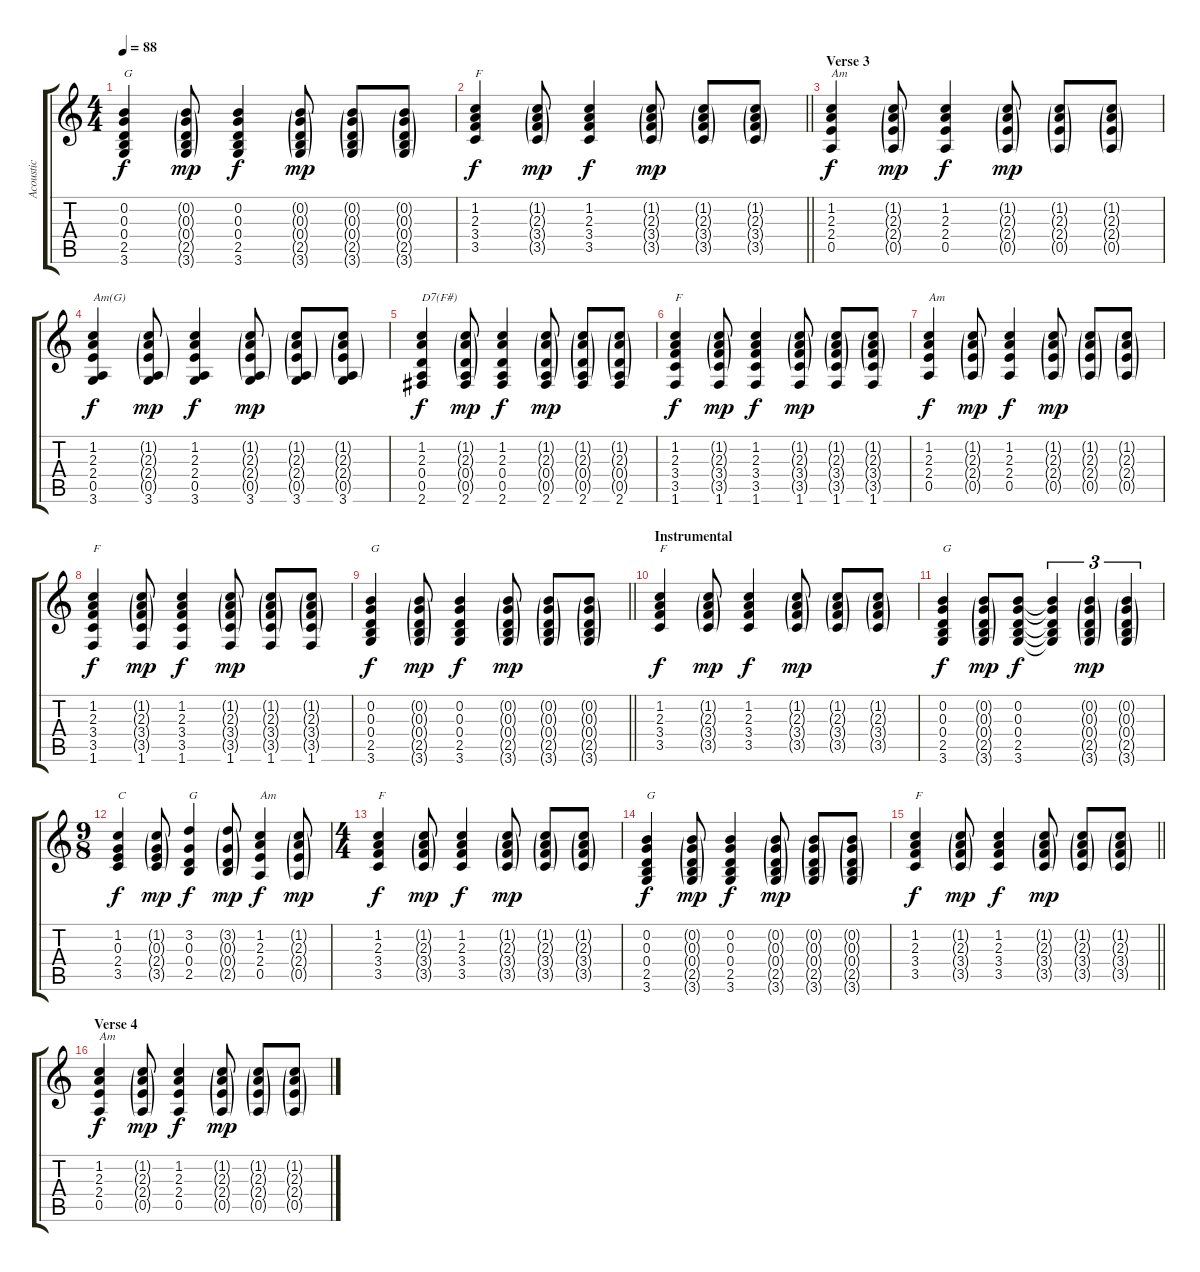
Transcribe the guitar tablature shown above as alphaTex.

\track ("Acoustic" "Acoustic") {instrument acousticguitarsteel}
\staff {score tabs}
\tuning (E4 B3 G3 D3 A2 E2) {hide}
\ts (4 4)
\tempo 88
\clef g2
\ks c
(0.2 0.3 0.4 2.5 3.6).4{txt "G" dy f} (0.2{g} 0.3{g} 0.4{g} 2.5{g} 3.6{g}).8{dy mp} (0.2 0.3 0.4 2.5 3.6).4{dy f} (0.2{g} 0.3{g} 0.4{g} 2.5{g} 3.6{g}).8{dy mp} (0.2{g} 0.3{g} 0.4{g} 2.5{g} 3.6{g}).8 (0.2{g} 0.3{g} 0.4{g} 2.5{g} 3.6{g}).8 |
\barLineRight lightlight
(1.2 2.3 3.4 3.5).4{txt "F" dy f} (1.2{g} 2.3{g} 3.4{g} 3.5{g}).8{dy mp} (1.2 2.3 3.4 3.5).4{dy f} (1.2{g} 2.3{g} 3.4{g} 3.5{g}).8{dy mp} (1.2{g} 2.3{g} 3.4{g} 3.5{g}).8 (1.2{g} 2.3{g} 3.4{g} 3.5{g}).8 |
\section ("" "Verse 3")
(1.2 2.3 2.4 0.5).4{txt "Am" dy f} (1.2{g} 2.3{g} 2.4{g} 0.5{g}).8{dy mp} (1.2 2.3 2.4 0.5).4{dy f} (1.2{g} 2.3{g} 2.4{g} 0.5{g}).8{dy mp} (1.2{g} 2.3{g} 2.4{g} 0.5{g}).8 (1.2{g} 2.3{g} 2.4{g} 0.5{g}).8 |
(1.2 2.3 2.4 0.5 3.6).4{txt "Am(G)" dy f} (1.2{g} 2.3{g} 2.4{g} 0.5{g} 3.6).8{dy mp} (1.2 2.3 2.4 0.5 3.6).4{dy f} (1.2{g} 2.3{g} 2.4{g} 0.5{g} 3.6).8{dy mp} (1.2{g} 2.3{g} 2.4{g} 0.5{g} 3.6).8 (1.2{g} 2.3{g} 2.4{g} 0.5{g} 3.6).8 |
(1.2 2.3 0.4 0.5 2.6).4{txt "D7(F#)" dy f} (1.2{g} 2.3{g} 0.4{g} 0.5{g} 2.6).8{dy mp} (1.2 2.3 0.4 0.5 2.6).4{dy f} (1.2{g} 2.3{g} 0.4{g} 0.5{g} 2.6).8{dy mp} (1.2{g} 2.3{g} 0.4{g} 0.5{g} 2.6).8 (1.2{g} 2.3{g} 0.4{g} 0.5{g} 2.6).8 |
(1.2 2.3 3.4 3.5 1.6).4{txt "F" dy f} (1.2{g} 2.3{g} 3.4{g} 3.5{g} 1.6).8{dy mp} (1.2 2.3 3.4 3.5 1.6).4{dy f} (1.2{g} 2.3{g} 3.4{g} 3.5{g} 1.6).8{dy mp} (1.2{g} 2.3{g} 3.4{g} 3.5{g} 1.6).8 (1.2{g} 2.3{g} 3.4{g} 3.5{g} 1.6).8 |
(1.2 2.3 2.4 0.5).4{txt "Am" dy f} (1.2{g} 2.3{g} 2.4{g} 0.5{g}).8{dy mp} (1.2 2.3 2.4 0.5).4{dy f} (1.2{g} 2.3{g} 2.4{g} 0.5{g}).8{dy mp} (1.2{g} 2.3{g} 2.4{g} 0.5{g}).8 (1.2{g} 2.3{g} 2.4{g} 0.5{g}).8 |
(1.2 2.3 3.4 3.5 1.6).4{txt "F" dy f} (1.2{g} 2.3{g} 3.4{g} 3.5{g} 1.6).8{dy mp} (1.2 2.3 3.4 3.5 1.6).4{dy f} (1.2{g} 2.3{g} 3.4{g} 3.5{g} 1.6).8{dy mp} (1.2{g} 2.3{g} 3.4{g} 3.5{g} 1.6).8 (1.2{g} 2.3{g} 3.4{g} 3.5{g} 1.6).8 |
\barLineRight lightlight
(0.2 0.3 0.4 2.5 3.6).4{txt "G" dy f} (0.2{g} 0.3{g} 0.4{g} 2.5{g} 3.6{g}).8{dy mp} (0.2 0.3 0.4 2.5 3.6).4{dy f} (0.2{g} 0.3{g} 0.4{g} 2.5{g} 3.6{g}).8{dy mp} (0.2{g} 0.3{g} 0.4{g} 2.5{g} 3.6{g}).8 (0.2{g} 0.3{g} 0.4{g} 2.5{g} 3.6{g}).8 |
\section ("" "Instrumental")
(1.2 2.3 3.4 3.5).4{txt "F" dy f} (1.2{g} 2.3{g} 3.4{g} 3.5{g}).8{dy mp} (1.2 2.3 3.4 3.5).4{dy f} (1.2{g} 2.3{g} 3.4{g} 3.5{g}).8{dy mp} (1.2{g} 2.3{g} 3.4{g} 3.5{g}).8 (1.2{g} 2.3{g} 3.4{g} 3.5{g}).8 |
(0.2 0.3 0.4 2.5 3.6).4{txt "G" dy f} (0.2{g} 0.3{g} 0.4{g} 2.5{g} 3.6{g}).8{dy mp} (0.2 0.3 0.4 2.5 3.6).8{dy f} (0.2{t} 0.3{t} 0.4{t} 2.5{t} 3.6{t}).4{tu (3 2)} (0.2{g} 0.3{g} 0.4{g} 2.5{g} 3.6{g}).4{tu (3 2) dy mp} (0.2{g} 0.3{g} 0.4{g} 2.5{g} 3.6{g}).4{tu (3 2)} |
\ts (9 8)
(1.2 0.3 2.4 3.5).4{txt "C" dy f} (1.2{g} 0.3{g} 2.4{g} 3.5{g}).8{dy mp} (3.2 0.3 0.4 2.5).4{txt "G" dy f} (3.2{g} 0.3{g} 0.4{g} 2.5{g}).8{dy mp} (1.2 2.3 2.4 0.5).4{txt "Am" dy f} (1.2{g} 2.3{g} 2.4{g} 0.5{g}).8{dy mp} |
\ts (4 4)
(1.2 2.3 3.4 3.5).4{txt "F" dy f} (1.2{g} 2.3{g} 3.4{g} 3.5{g}).8{dy mp} (1.2 2.3 3.4 3.5).4{dy f} (1.2{g} 2.3{g} 3.4{g} 3.5{g}).8{dy mp} (1.2{g} 2.3{g} 3.4{g} 3.5{g}).8 (1.2{g} 2.3{g} 3.4{g} 3.5{g}).8 |
(0.2 0.3 0.4 2.5 3.6).4{txt "G" dy f} (0.2{g} 0.3{g} 0.4{g} 2.5{g} 3.6{g}).8{dy mp} (0.2 0.3 0.4 2.5 3.6).4{dy f} (0.2{g} 0.3{g} 0.4{g} 2.5{g} 3.6{g}).8{dy mp} (0.2{g} 0.3{g} 0.4{g} 2.5{g} 3.6{g}).8 (0.2{g} 0.3{g} 0.4{g} 2.5{g} 3.6{g}).8 |
\barLineRight lightlight
(1.2 2.3 3.4 3.5).4{txt "F" dy f} (1.2{g} 2.3{g} 3.4{g} 3.5{g}).8{dy mp} (1.2 2.3 3.4 3.5).4{dy f} (1.2{g} 2.3{g} 3.4{g} 3.5{g}).8{dy mp} (1.2{g} 2.3{g} 3.4{g} 3.5{g}).8 (1.2{g} 2.3{g} 3.4{g} 3.5{g}).8 |
\section ("" "Verse 4")
(1.2 2.3 2.4 0.5).4{txt "Am" dy f} (1.2{g} 2.3{g} 2.4{g} 0.5{g}).8{dy mp} (1.2 2.3 2.4 0.5).4{dy f} (1.2{g} 2.3{g} 2.4{g} 0.5{g}).8{dy mp} (1.2{g} 2.3{g} 2.4{g} 0.5{g}).8 (1.2{g} 2.3{g} 2.4{g} 0.5{g}).8
